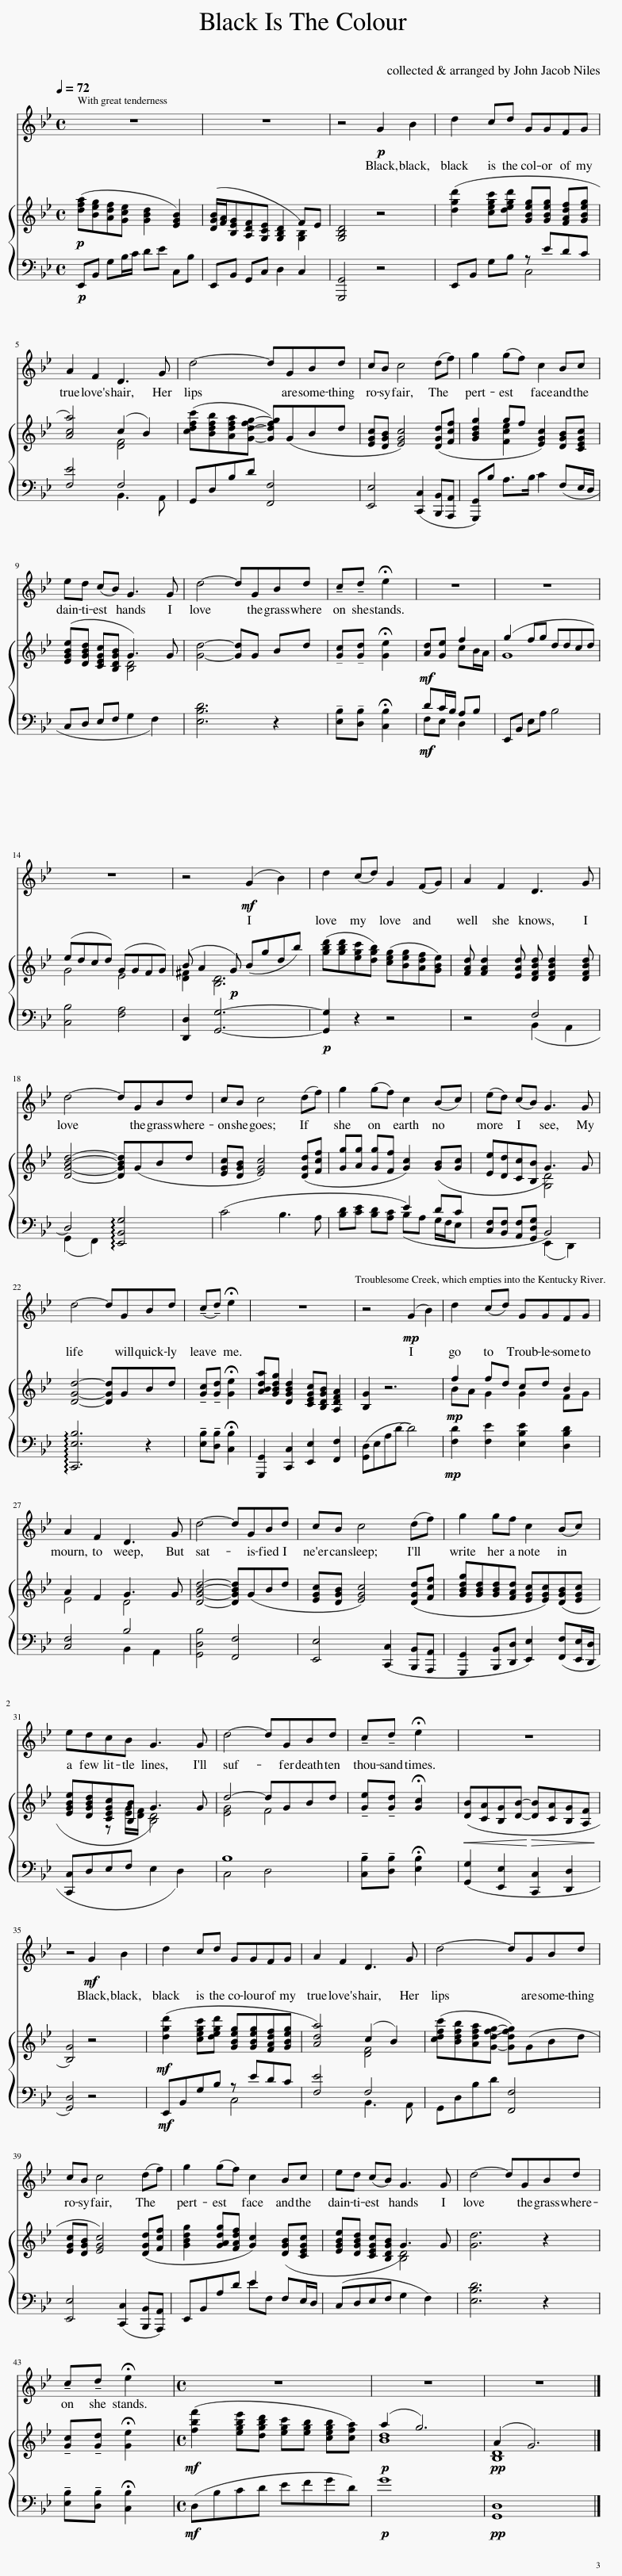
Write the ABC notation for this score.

X:1
%%score 1 { ( 2 4 ) | ( 3 5 ) }
L:1/8
Q:1/4=72
M:4/4
I:linebreak $
K:Bb
V:1 treble
V:2 treble
V:4 treble
V:3 bass
V:5 bass
V:1
 z8 | z8 | z4!p! G2 B2 | d2 cd GGFG |$ A2 F2 D3 G | %5
 d4- dGBd | cB c4 (df) | g2 (gf) c2 Bc |$ ed (cB) G3 G | d4- dGBd | %10
 !tenuto!c!tenuto!d !fermata!e2 | z4 | z8 |$ z8 | z4!mf! (G2 B2) | %15
 d2 (cd) G2 (FG) | A2 F2 D3 G |$ d4- dGBd | cB c4 (df) | g2 (gf) c2 (Bc) | %20
 (ed) (cB) G3 G |$ d4- dGBd | (!tenuto!c!tenuto!d) !fermata!e2 | z8 | z4!mp! (G2 B2) | %25
 d2 (cd) GGFG |$ A2 F2 D3 G | d4- dGBd | cB c4 (df) | g2 gf c2 (Bc) |$ %30
 edcB G3 G | d4- dGBd | !tenuto!c!tenuto!d !fermata!e2 | z8 |$ z4!mf! G2 B2 | %35
 d2 cd GGFG | A2 F2 D3 G | d4- dGBd |$ cB c4 (df) | g2 (gf) c2 Bc | %40
 ed (cB) G3 G | d4- dGBd |$ !tenuto!c!tenuto!d !fermata!e2 |[M:4/4] z8 | z8 | %45
 z8 |] %46
V:2
!p! ([dfa][Beg][Adf][Gce] [GBd]2 [EGB]2) | [DGB]/[FA]/[B,EG][A,DF][G,CE] [G,B,D]2 FE | [G,B,D]4 z4 | ([dgd']2 [cegc'][degd'] [GBeg][GBeg] [FAdf][GBeg] |$ [Aca]4) (c2 B2) | %5
 ([cdfc'][Bdfb][Adfa][Gdfg]- [Gdfg])(GBd | [EGc][DGB] [EGc]4) ([DGd][Fcf] | [GBdg]2 gf [EGc]2) [DGB][CEGc] |$ ([EGBe][DGBd] [CEGc][B,DGB] G3) G | [Gd]4- [Gd]G Bd | %10
 !tenuto![Gc]!tenuto![Gd] !fermata![Ge]2 |!mf! [Ad][Ge] f2 | (g2 fg ddcd) |$ (edcd) (GGFG) | (B A2!p! G) (Bgdb) | %15
 ([gbd'][gbd'][egc'][dgb]) ([ceg][Beg][Adf][GBe]) | [FAd] [FAd]2 [EAd] [DFBd] [DFBd]2 [DFBd] |$ [DGBd]4- [DGBd](GBd | [EGc][DGB] [EGc]4) ([DGd][Fcf] | [Gg][Ag] [Gg][Ff] [Gc]2) ([GB][Gc] | %20
 [Ee][Dd][Cc][B,B] G3) G |$ [DGd]4- [DGd]GBd | !tenuto![Gc]!tenuto![Gd] !fermata![Ge]2 | [ABda][GBdg] [DGBd]2 [CEGc][B,DGB] [A,DFA]2 | [B,G]2 z6 | %25
!mp! f2 fd cd B2 |$ A2 F2 G3 G | [DGBd]4- [DGBd](GBd | [EGc][DGB] [EGc]4) ([DGd][Fcf] | [GBdg][GBd][GBd][FAd] [EGc][EGc])([DGB][EGc] |$ %30
 [EGBe][DGBd][CEGc][B,B] G3) G | d4- dGBd | !tenuto![Ge]!tenuto![Gd] !fermata![Gc]2 |!<(! ([DB][CA][B,G][DB]-!<)!!>(! [DB][CA][B,G][A,F]!>)! |$ [B,G]4) z4 | %35
!mf! ([dgd']2 [cegc'][degd'] [GBeg][GBeg][FAdf][GBeg] | [Ada]4) (c2 B2) | ([cdfc'][Bdfb][Adfa][Gdfg]- [Gdfg])(GBd |$ [EGc][DGB] [EGc]4) ([DGd][Fcf] | [GBdg]2 [GAdg][FAdf] [Gc]2) ([DGB][CEGc] | %40
 [EGBe][DGBd] [CEGc][B,DGB] G3) G | [Gd]6 z2 |$ !tenuto![Gc]!tenuto![Gd] !fermata![Ge]2 |[M:4/4]!mf! ([fbf']2 [egbe'][dgbd'] [egc'][egb] [cegb][cfa]) |!p! (a2 g6) | %45
!pp! (A2 G6) |] %46
V:3
!p! E,,B,, G,B,/C/ DE C,B, | E,,B,, G,,C, D,2 C,2 | [G,,,G,,]4 z4 | E,,B,, G,B, z EDC |$ [F,E]4 F,4 | %5
 G,,D,B,D [F,,F,]4 | [E,,E,]4 ([C,,C,]2 [B,,,B,,][A,,,A,,] | [G,,,G,,])B, A,>B, C2 (F,E,/D,/ |$ C,D, E,F, G,2 F,2) | [E,B,D]6 z2 | %10
 !tenuto![E,B,]!tenuto![D,B,] !fermata![C,B,]2 |!mf! DC/B,/ A,B, | E,,B,, E,A, B,4 |$ [C,B,]4 [F,A,]4 | [D,,D,]2 [G,,G,]6- | %15
!p! [G,,G,]2 z2 z4 | z4 F,4 |$ D,4 !arpeggio![E,,B,,G,]4 | (C4 B,3 A, | [B,D][CE] [B,D][A,C] E2) DC | %20
 [C,F,][B,,F,] [A,,F,][G,,D,G,] B,,4 |$ !arpeggio![C,,E,B,]6 z2 | !tenuto![E,B,]!tenuto![D,B,] !fermata![C,B,]2 | [G,,,G,,]2 [C,,C,]2 [E,,E,]2 [F,,F,]2 | ([G,,D,]E,A,D- D4) | %25
!mp! [F,D]2 [F,E]2 [E,B,E]2 [D,B,D]2 |$ [C,F,]4 B,4 | [G,,D,B,]4 [F,,F,]4 | [E,,E,]4 ([C,,C,]2 [B,,,B,,][A,,,A,,] | [G,,,G,,]2 [B,,,B,,][D,,D,] [E,,E,]2) ([F,,F,][E,,E,]/[D,,D,]/ |$ %30
 [C,,C,]D,E,F, E,2 D,2) | B,8 | !tenuto![C,B,]!tenuto![D,B,] !fermata![E,B,]2 | ([G,,G,]2 [E,,E,]2 [C,,C,]2 [D,,D,]2 |$ [G,,D,]4) z4 | %35
!mf! E,,B,,G,B, z EDC | [F,E]4 F,4 | G,,D,B,D [F,,F,]4 |$ [E,,E,]4 ([C,,C,]2 [B,,,B,,][A,,,A,,]) | E,,B,,A,D E2 F,E,/D,/ | %40
 (C,D,E,F, G,2 F,2) | [E,B,D]6 z2 |$ !tenuto![E,B,]!tenuto![D,B,] !fermata![C,B,]2 |[M:4/4]!mf! (D,B,CD EFGD) |!p! G8 | %45
!pp! [G,,D,]8 |] %46
V:4
 x8 | x6 [G,B,]2 | x8 | x8 |$ x4 [DF]4 | %5
 x8 | x8 | x2 [Fce]2 x4 |$ x4 [B,D]4 | x8 | %10
 x4 | x2 cB/A/ | G8 |$ G4 E4 | [D^F]2 [B,D]6 | %15
 x8 | x8 |$ x8 | x8 | x8 | %20
 x4 [G,D]4 |$ x8 | x4 | x8 | x8 | %25
 BA G2 G2 FG |$ E4 D4 | x8 | x8 | x8 |$ %30
 x2 z [EG]/[DF]/ [B,D]4 | [EG]4 F4 | x4 | x8 |$ x8 | %35
 x8 | x4 [DF]4 | x8 |$ x8 | x8 | %40
 x4 [B,D]4 | x8 |$ x4 |[M:4/4] x8 | [Bd]8 | %45
 [B,D]8 |] %46
V:5
 x8 | x8 | x8 | x4 C,4 |$ x4 B,,3 A,, | %5
 x8 | x8 | x8 |$ x8 | x8 | %10
 x4 | F,E, D,2 | x8 |$ x8 | x8 | %15
 x8 | x4 B,,2 A,,2 |$ (G,,2 F,,2) x4 | x8 | x4 B,A, G,/F,/E, | %20
 x4 (E,,2 D,,2) |$ x8 | x4 | x8 | x8 | %25
 x8 |$ x4 B,,2 A,,2 | x8 | x8 | x8 |$ %30
 x8 | C,4 D,4 | x4 | x8 |$ x8 | %35
 x4 C,4 | x4 B,,3 A,, | x8 |$ x8 | x4 EF, x2 | %40
 x8 | x8 |$ x4 |[M:4/4] x8 | x8 | %45
 x8 |] %46
